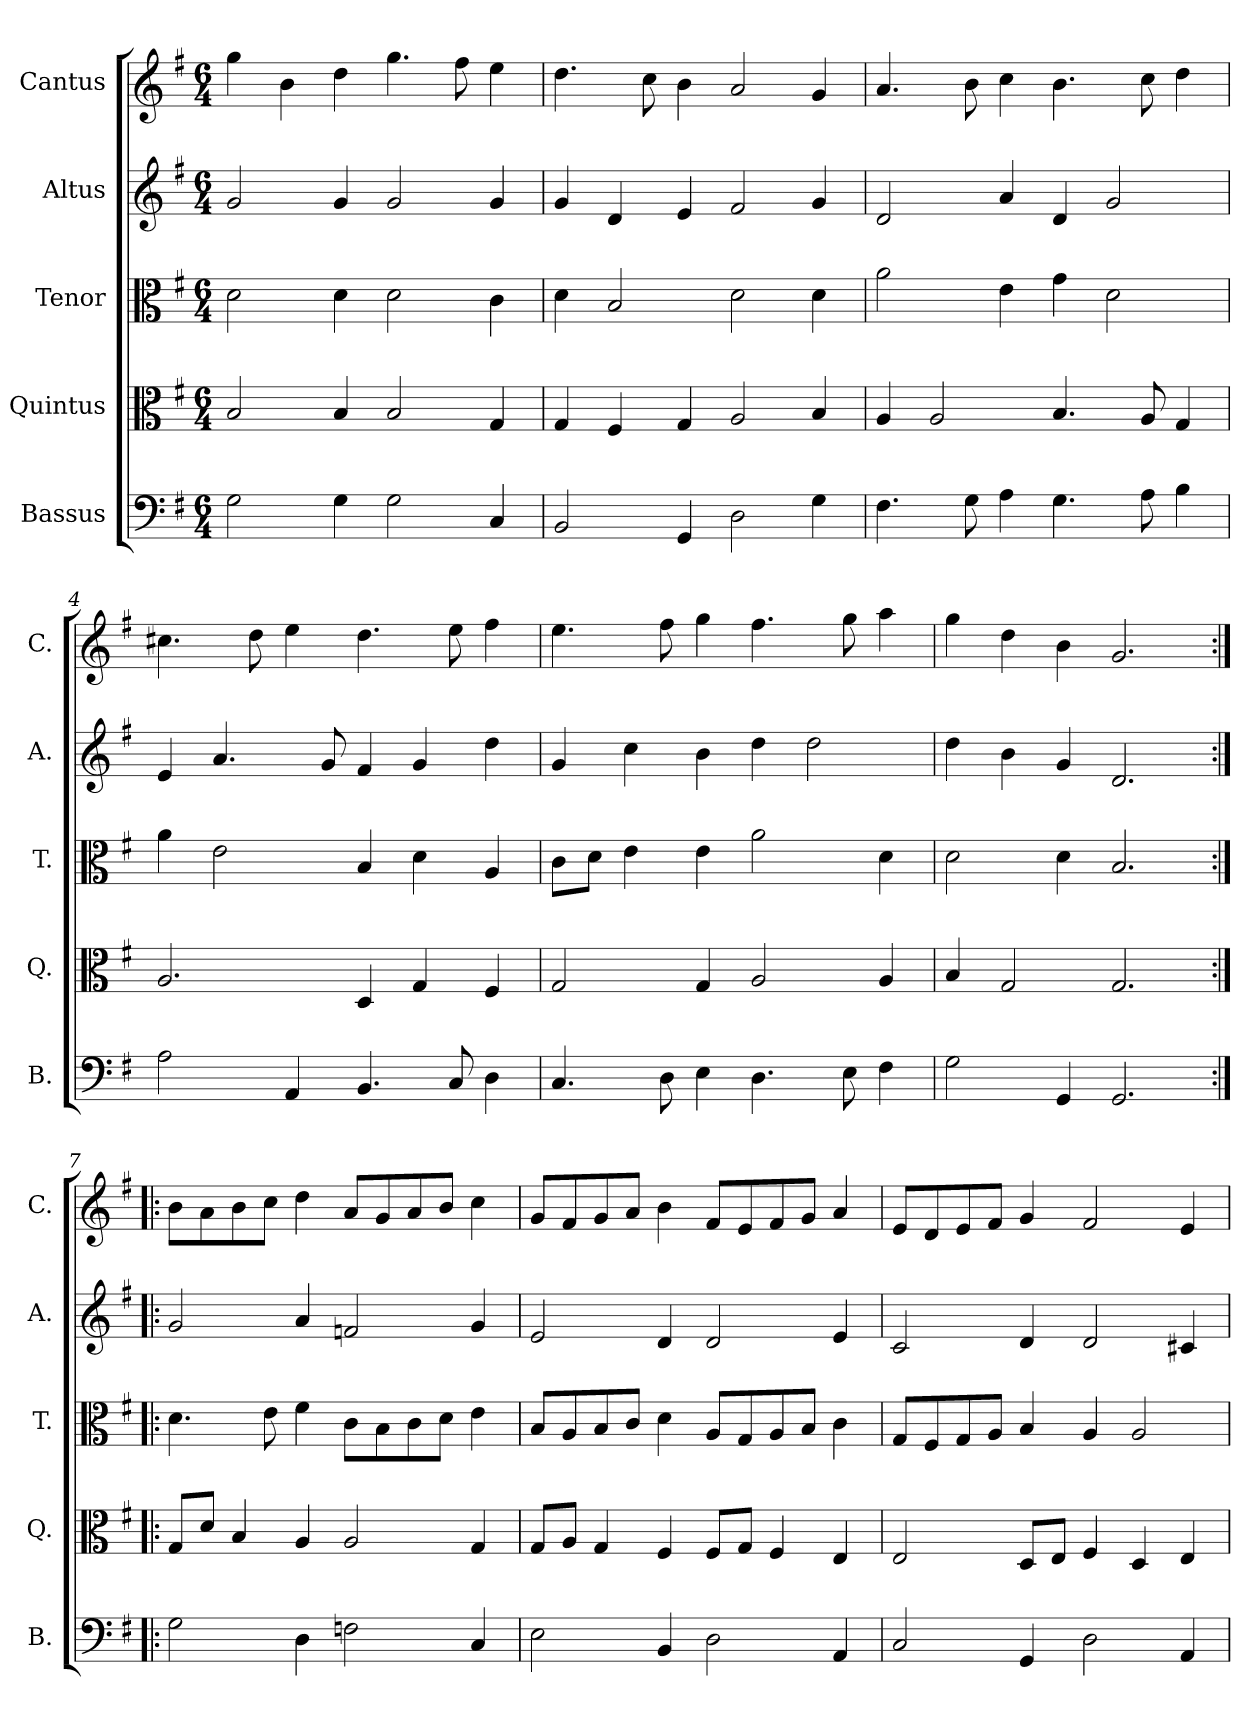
**kern	**kern	**kern	**kern	**kern
*part5	*part4	*part3	*part2	*part1
*staff5	*staff4	*staff3	*staff2	*staff1
*I"Bassus	*I"Quintus	*I"Tenor	*I"Altus	*I"Cantus
*I'B.	*I'Q.	*I'T.	*I'A.	*I'C.
*clefF4	*clefC3	*clefC3	*clefG2	*clefG2
*k[f#]	*k[f#]	*k[f#]	*k[f#]	*k[f#]
*G:	*G:	*G:	*G:	*G:
*M6/4	*M6/4	*M6/4	*M6/4	*M6/4
=1	=1	=1	=1	=1
2G\	2B/	2d\	2g/	4gg\
.	.	.	.	4b\
4G\	4B/	4d\	4g/	4dd\
2G\	2B/	2d\	2g/	4.gg\
.	.	.	.	8ff#\
4C/	4G/	4c\	4g/	4ee\
=2	=2	=2	=2	=2
2BB/	4G/	4d\	4g/	4.dd\
.	4F#/	2B/	4d/	.
.	.	.	.	8cc\
4GG/	4G/	.	4e/	4b\
2D\	2A/	2d\	2f#/	2a/
4G\	4B/	4d\	4g/	4g/
=3	=3	=3	=3	=3
4.F#\	4A/	2a\	2d/	4.a/
.	2A/	.	.	.
8G\	.	.	.	8b\
4A\	.	4e\	4a/	4cc\
4.G\	4.B/	4g\	4d/	4.b\
.	.	2d\	2g/	.
8A\	8A/	.	.	8cc\
4B\	4G/	.	.	4dd\
=4	=4	=4	=4	=4
2A\	2.A/	4a\	4e/	4.cc#X\
.	.	2e\	4.a/	.
.	.	.	.	8dd\
4AA/	.	.	.	4ee\
.	.	.	8g/	.
4.BB/	4D/	4B/	4f#/	4.dd\
.	4G/	4d\	4g/	.
8C/	.	.	.	8ee\
4D\	4F#/	4A/	4dd\	4ff#\
=5	=5	=5	=5	=5
4.C/	2G/	8c\L	4g/	4.ee\
.	.	8d\J	.	.
.	.	4e\	4cc\	.
8D\	.	.	.	8ff#\
4E\	4G/	4e\	4b\	4gg\
4.D\	2A/	2a\	4dd\	4.ff#\
.	.	.	2dd\	.
8E\	.	.	.	8gg\
4F#\	4A/	4d\	.	4aa\
=6	=6	=6	=6	=6
2G\	4B/	2d\	4dd\	4gg\
.	2G/	.	4b\	4dd\
4GG/	.	4d\	4g/	4b\
2.GG/	2.G/	2.B/	2.d/	2.g/
=7:|!|:	=7:|!|:	=7:|!|:	=7:|!|:	=7:|!|:
2G\	8G/L	4.d\	2g/	8b\L
.	8d/J	.	.	8a\
.	4B/	.	.	8b\
.	.	8e\	.	8cc\J
4D\	4A/	4f#\	4a/	4dd\
2Fn\	2A/	8c\L	2fn/	8a/L
.	.	8B\	.	8g/
.	.	8c\	.	8a/
.	.	8d\J	.	8b/J
4C/	4G/	4e\	4g/	4cc\
!!LO:LB:g=z
=8	=8	=8	=8	=8
2E\	8G/L	8B/L	2e/	8g/L
.	8A/J	8A/	.	8f#/
.	4G/	8B/	.	8g/
.	.	8c/J	.	8a/J
4BB/	4F#/	4d\	4d/	4b\
2D\	8F#/L	8A/L	2d/	8f#/L
.	8G/J	8G/	.	8e/
.	4F#/	8A/	.	8f#/
.	.	8B/J	.	8g/J
4AA/	4E/	4c\	4e/	4a/
=9	=9	=9	=9	=9
2C/	2E/	8G/L	2c/	8e/L
.	.	8F#/	.	8d/
.	.	8G/	.	8e/
.	.	8A/J	.	8f#/J
4GG/	8D/L	4B/	4d/	4g/
.	8E/J	.	.	.
2D\	4F#/	4A/	2d/	2f#/
.	4D/	2A/	.	.
4AA/	4E/	.	4c#X/	4e/
=	=	=	=	=
*-	*-	*-	*-	*-
